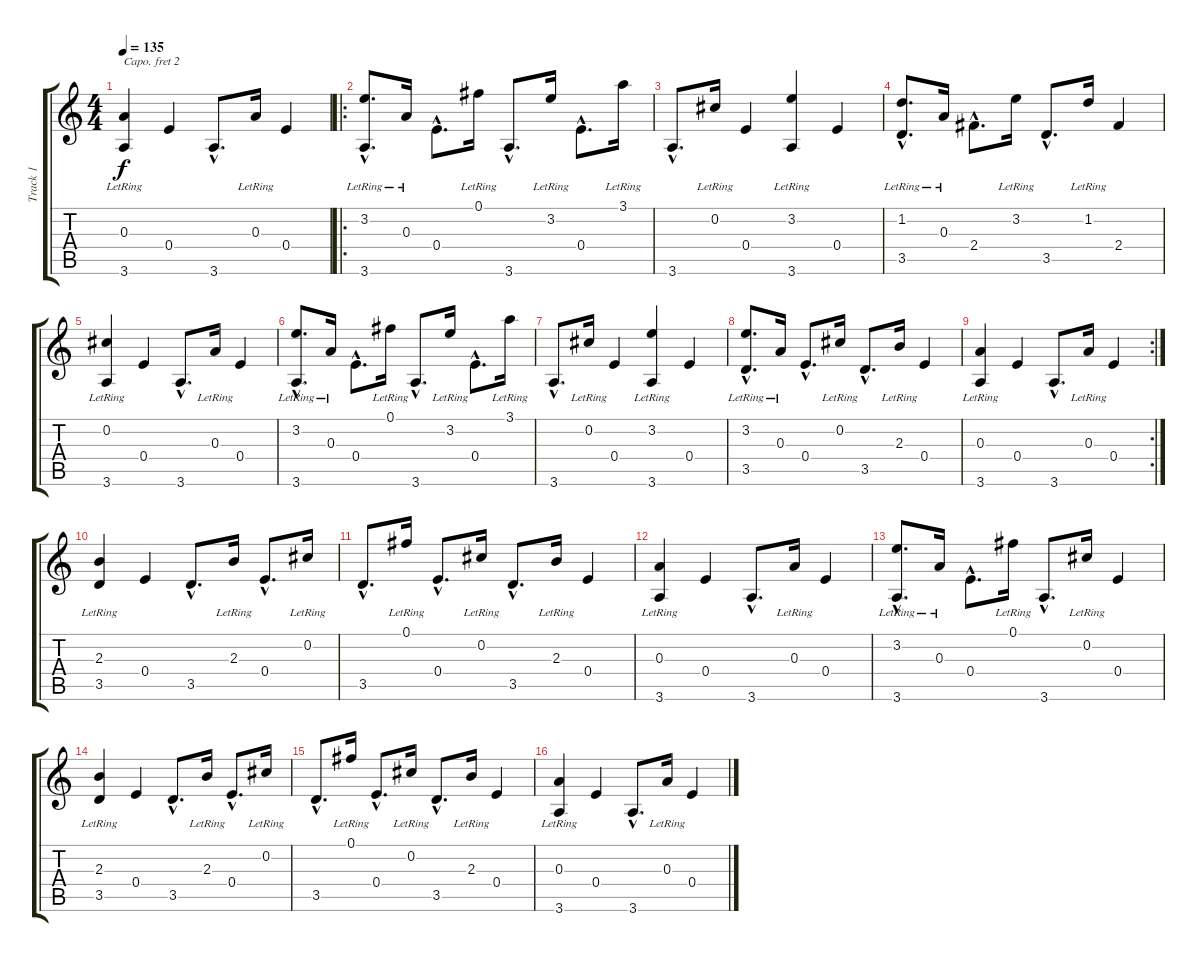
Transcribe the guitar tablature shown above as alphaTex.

\track ("Track 1" "Track 1") {instrument acousticguitarnylon}
\staff {score tabs}
\capo 2
\tuning (E4 B3 G3 D3 A2 E2) {hide}
\ts (4 4)
\tempo 135
\clef g2
\ks c
(0.3{lr} 3.6).4{dy f} 0.4.4 3.6{hac}.8{d} 0.3{lr}.16 0.4.4 |
\ro
(3.2{hac lr} 3.6{hac}).8{d} 0.3{lr}.16 0.4{hac}.8{d} 0.1{lr}.16 3.6{hac}.8{d} 3.2{lr}.16 0.4{hac}.8{d} 3.1{lr}.16 |
3.6{hac}.8{d} 0.2{lr}.16 0.4.4 (3.2{lr} 3.6).4 0.4.4 |
(1.2{hac lr} 3.5{hac}).8{d} 0.3{lr}.16 2.4{hac}.8{d} 3.2{lr}.16 3.5{hac}.8{d} 1.2{lr}.16 2.4.4 |
(0.2{lr} 3.6).4 0.4.4 3.6{hac}.8{d} 0.3{lr}.16 0.4.4 |
(3.2{hac lr} 3.6{hac}).8{d} 0.3{lr}.16 0.4{hac}.8{d} 0.1{lr}.16 3.6{hac}.8{d} 3.2{lr}.16 0.4{hac}.8{d} 3.1{lr}.16 |
3.6{hac}.8{d} 0.2{lr}.16 0.4.4 (3.2{lr} 3.6).4 0.4.4 |
(3.2{hac lr} 3.5{hac}).8{d} 0.3{lr}.16 0.4{hac}.8{d} 0.2{lr}.16 3.5{hac}.8{d} 2.3{lr}.16 0.4.4 |
\rc 2
(0.3{lr} 3.6).4 0.4.4 3.6{hac}.8{d} 0.3{lr}.16 0.4.4 |
(2.3{lr} 3.5).4 0.4.4 3.5{hac}.8{d} 2.3{lr}.16 0.4{hac}.8{d} 0.2{lr}.16 |
3.5{hac}.8{d} 0.1{lr}.16 0.4{hac}.8{d} 0.2{lr}.16 3.5{hac}.8{d} 2.3{lr}.16 0.4.4 |
(0.3{lr} 3.6).4 0.4.4 3.6{hac}.8{d} 0.3{lr}.16 0.4.4 |
(3.2{hac lr} 3.6{hac}).8{d} 0.3{lr}.16 0.4{hac}.8{d} 0.1{lr}.16 3.6{hac}.8{d} 0.2{lr}.16 0.4.4 |
(2.3{lr} 3.5).4 0.4.4 3.5{hac}.8{d} 2.3{lr}.16 0.4{hac}.8{d} 0.2{lr}.16 |
3.5{hac}.8{d} 0.1{lr}.16 0.4{hac}.8{d} 0.2{lr}.16 3.5{hac}.8{d} 2.3{lr}.16 0.4.4 |
(0.3{lr} 3.6).4 0.4.4 3.6{hac}.8{d} 0.3{lr}.16 0.4.4
